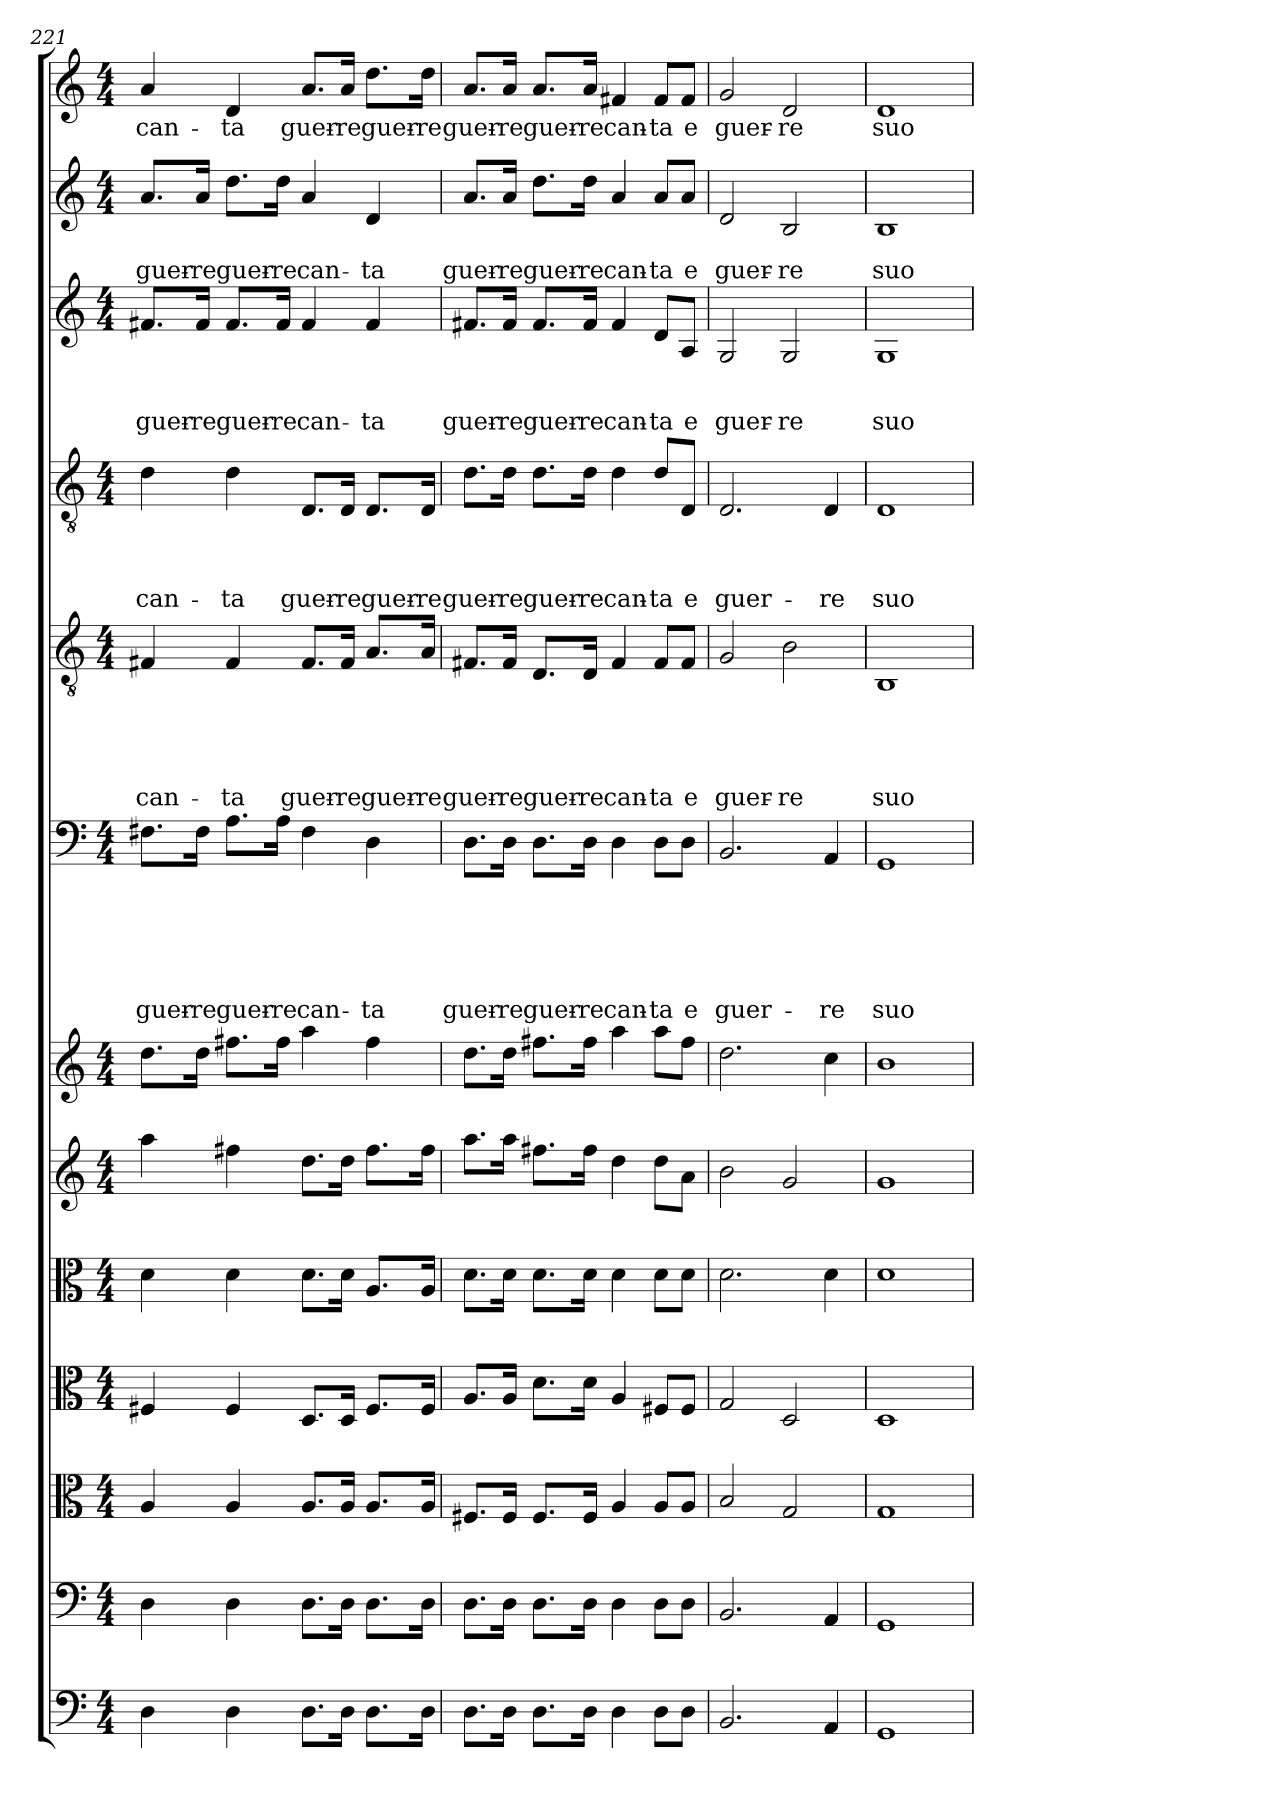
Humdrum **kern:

**kern	**kern	**kern	**kern	**kern	**kern	**kern	**kern	**text	**text	**text	**text	**text	**text	**kern	**text	**text	**text	**text	**text	**kern	**text	**text	**text	**text	**kern	**text	**text	**text	**kern	**text	**text	**kern	**text
*part13	*part12	*part11	*part10	*part9	*part8	*part7	*part6	*part6	*part6	*part6	*part6	*part6	*part6	*part5	*part5	*part5	*part5	*part5	*part5	*part4	*part4	*part4	*part4	*part4	*part3	*part3	*part3	*part3	*part2	*part2	*part2	*part1	*part1
*staff13	*staff12	*staff11	*staff10	*staff9	*staff8	*staff7	*staff6	*staff6	*staff6	*staff6	*staff6	*staff6	*staff6	*staff5	*staff5	*staff5	*staff5	*staff5	*staff5	*staff4	*staff4	*staff4	*staff4	*staff4	*staff3	*staff3	*staff3	*staff3	*staff2	*staff2	*staff2	*staff1	*staff1
*clefF4	*clefF4	*clefC3	*clefC3	*clefC3	*clefG2	*clefG2	*clefF4	*	*	*	*	*	*	*clefGv2	*	*	*	*	*	*clefGv2	*	*	*	*	*clefG2	*	*	*	*clefG2	*	*	*clefG2	*
*k[]	*k[]	*k[]	*k[]	*k[]	*k[]	*k[]	*k[]	*	*	*	*	*	*	*k[]	*	*	*	*	*	*k[]	*	*	*	*	*k[]	*	*	*	*k[]	*	*	*k[]	*
*C:	*C:	*C:	*C:	*C:	*C:	*C:	*C:	*	*	*	*	*	*	*C:	*	*	*	*	*	*C:	*	*	*	*	*C:	*	*	*	*C:	*	*	*C:	*
*M4/4	*M4/4	*M4/4	*M4/4	*M4/4	*M4/4	*M4/4	*M4/4	*	*	*	*	*	*	*M4/4	*	*	*	*	*	*M4/4	*	*	*	*	*M4/4	*	*	*	*M4/4	*	*	*M4/4	*
=221	=221	=221	=221	=221	=221	=221	=221	=221	=221	=221	=221	=221	=221	=221	=221	=221	=221	=221	=221	=221	=221	=221	=221	=221	=221	=221	=221	=221	=221	=221	=221	=221	=221
!	!	!	!	!	!	!	!	!	!	!	!	!	!LO:LY:b	!	!	!	!	!	!LO:LY:b	!	!	!	!	!LO:LY:b	!	!	!	!LO:LY:b	!	!	!LO:LY:b	!	!LO:LY:b
4D\	4D\	4A/	4F#X/	4d\	4aa\	8.dd\L	8.F#X\L	.	.	.	.	.	guer-	4F#X/	.	.	.	.	can-	4d\	.	.	.	can-	8.f#X/L	.	.	guer-	8.a/L	.	guer-	4a/	can-
!	!	!	!	!	!	!	!	!	!	!	!	!	!LO:LY:b	!	!	!	!	!	!	!	!	!	!	!	!	!	!	!LO:LY:b	!	!	!LO:LY:b	!	!
.	.	.	.	.	.	16dd\Jk	16F#\Jk	.	.	.	.	.	-re	.	.	.	.	.	.	.	.	.	.	.	16f#/Jk	.	.	-re	16a/Jk	.	-re	.	.
!	!	!	!	!	!	!	!	!	!	!	!	!	!LO:LY:b	!	!	!	!	!	!LO:LY:b	!	!	!	!	!LO:LY:b	!	!	!	!LO:LY:b	!	!	!LO:LY:b	!	!LO:LY:b
4D\	4D\	4A/	4F#/	4d\	4ff#X\	8.ff#X\L	8.A\L	.	.	.	.	.	guer-	4F#/	.	.	.	.	-ta	4d\	.	.	.	-ta	8.f#/L	.	.	guer-	8.dd\L	.	guer-	4d/	-ta
!	!	!	!	!	!	!	!	!	!	!	!	!	!LO:LY:b	!	!	!	!	!	!	!	!	!	!	!	!	!	!	!LO:LY:b	!	!	!LO:LY:b	!	!
.	.	.	.	.	.	16ff#\Jk	16A\Jk	.	.	.	.	.	-re	.	.	.	.	.	.	.	.	.	.	.	16f#/Jk	.	.	-re	16dd\Jk	.	-re	.	.
!	!	!	!	!	!	!	!	!	!	!	!	!	!LO:LY:b	!	!	!	!	!	!LO:LY:b	!	!	!	!	!LO:LY:b	!	!	!	!LO:LY:b	!	!	!LO:LY:b	!	!LO:LY:b
8.D\L	8.D\L	8.A/L	8.D/L	8.d\L	8.dd\L	4aa\	4F#\	.	.	.	.	.	can-	8.F#/L	.	.	.	.	guer-	8.D/L	.	.	.	guer-	4f#/	.	.	can-	4a/	.	can-	8.a/L	guer-
!	!	!	!	!	!	!	!	!	!	!	!	!	!	!	!	!	!	!	!LO:LY:b	!	!	!	!	!LO:LY:b	!	!	!	!	!	!	!	!	!LO:LY:b
16D\Jk	16D\Jk	16A/Jk	16D/Jk	16d\Jk	16dd\Jk	.	.	.	.	.	.	.	.	16F#/Jk	.	.	.	.	-re	16D/Jk	.	.	.	-re	.	.	.	.	.	.	.	16a/Jk	-re
!	!	!	!	!	!	!	!	!	!	!	!	!	!LO:LY:b	!	!	!	!	!	!LO:LY:b	!	!	!	!	!LO:LY:b	!	!	!	!LO:LY:b	!	!	!LO:LY:b	!	!LO:LY:b
8.D\L	8.D\L	8.A/L	8.F#/L	8.A/L	8.ff#\L	4ff#\	4D\	.	.	.	.	.	-ta	8.A/L	.	.	.	.	guer-	8.D/L	.	.	.	guer-	4f#/	.	.	-ta	4d/	.	-ta	8.dd\L	guer-
!	!	!	!	!	!	!	!	!	!	!	!	!	!	!	!	!	!	!	!LO:LY:b	!	!	!	!	!LO:LY:b	!	!	!	!	!	!	!	!	!LO:LY:b
16D\Jk	16D\Jk	16A/Jk	16F#/Jk	16A/Jk	16ff#\Jk	.	.	.	.	.	.	.	.	16A/Jk	.	.	.	.	-re	16D/Jk	.	.	.	-re	.	.	.	.	.	.	.	16dd\Jk	-re
=222	=222	=222	=222	=222	=222	=222	=222	=222	=222	=222	=222	=222	=222	=222	=222	=222	=222	=222	=222	=222	=222	=222	=222	=222	=222	=222	=222	=222	=222	=222	=222	=222	=222
!	!	!	!	!	!	!	!	!	!	!	!	!	!LO:LY:b	!	!	!	!	!	!LO:LY:b	!	!	!	!	!LO:LY:b	!	!	!	!LO:LY:b	!	!	!LO:LY:b	!	!LO:LY:b
8.D\L	8.D\L	8.F#X/L	8.A/L	8.d\L	8.aa\L	8.dd\L	8.D\L	.	.	.	.	.	guer-	8.F#X/L	.	.	.	.	guer-	8.d\L	.	.	.	guer-	8.f#X/L	.	.	guer-	8.a/L	.	guer-	8.a/L	guer-
!	!	!	!	!	!	!	!	!	!	!	!	!	!LO:LY:b	!	!	!	!	!	!LO:LY:b	!	!	!	!	!LO:LY:b	!	!	!	!LO:LY:b	!	!	!LO:LY:b	!	!LO:LY:b
16D\Jk	16D\Jk	16F#/Jk	16A/Jk	16d\Jk	16aa\Jk	16dd\Jk	16D\Jk	.	.	.	.	.	-re	16F#/Jk	.	.	.	.	-re	16d\Jk	.	.	.	-re	16f#/Jk	.	.	-re	16a/Jk	.	-re	16a/Jk	-re
!	!	!	!	!	!	!	!	!	!	!	!	!	!LO:LY:b	!	!	!	!	!	!LO:LY:b	!	!	!	!	!LO:LY:b	!	!	!	!LO:LY:b	!	!	!LO:LY:b	!	!LO:LY:b
8.D\L	8.D\L	8.F#/L	8.d\L	8.d\L	8.ff#X\L	8.ff#X\L	8.D\L	.	.	.	.	.	guer-	8.D/L	.	.	.	.	guer-	8.d\L	.	.	.	guer-	8.f#/L	.	.	guer-	8.dd\L	.	guer-	8.a/L	guer-
!	!	!	!	!	!	!	!	!	!	!	!	!	!LO:LY:b	!	!	!	!	!	!LO:LY:b	!	!	!	!	!LO:LY:b	!	!	!	!LO:LY:b	!	!	!LO:LY:b	!	!LO:LY:b
16D\Jk	16D\Jk	16F#/Jk	16d\Jk	16d\Jk	16ff#\Jk	16ff#\Jk	16D\Jk	.	.	.	.	.	-re	16D/Jk	.	.	.	.	-re	16d\Jk	.	.	.	-re	16f#/Jk	.	.	-re	16dd\Jk	.	-re	16a/Jk	-re
!	!	!	!	!	!	!	!	!	!	!	!	!	!LO:LY:b	!	!	!	!	!	!LO:LY:b	!	!	!	!	!LO:LY:b	!	!	!	!LO:LY:b	!	!	!LO:LY:b	!	!LO:LY:b
4D\	4D\	4A/	4A/	4d\	4dd\	4aa\	4D\	.	.	.	.	.	can-	4F#/	.	.	.	.	can-	4d\	.	.	.	can-	4f#/	.	.	can-	4a/	.	can-	4f#X/	can-
!	!	!	!	!	!	!	!	!	!	!	!	!	!LO:LY:b	!	!	!	!	!	!LO:LY:b	!	!	!	!	!LO:LY:b	!	!	!	!LO:LY:b	!	!	!LO:LY:b	!	!LO:LY:b
8D\L	8D\L	8A/L	8F#X/L	8d\L	8dd\L	8aa\L	8D\L	.	.	.	.	.	-ta	8F#/L	.	.	.	.	-ta	8d/L	.	.	.	-ta	8d/L	.	.	-ta	8a/L	.	-ta	8f#/L	-ta
!	!	!	!	!	!	!	!	!	!	!	!	!	!LO:LY:b	!	!	!	!	!	!LO:LY:b	!	!	!	!	!LO:LY:b	!	!	!	!LO:LY:b	!	!	!LO:LY:b	!	!LO:LY:b
8D\J	8D\J	8A/J	8F#/J	8d\J	8a\J	8ff#\J	8D\J	.	.	.	.	.	e	8F#/J	.	.	.	.	e	8D/J	.	.	.	e	8A/J	.	.	e	8a/J	.	e	8f#/J	e
!!LO:PB:g=z
=223	=223	=223	=223	=223	=223	=223	=223	=223	=223	=223	=223	=223	=223	=223	=223	=223	=223	=223	=223	=223	=223	=223	=223	=223	=223	=223	=223	=223	=223	=223	=223	=223	=223
!	!	!	!	!	!	!	!	!	!	!	!	!	!LO:LY:b	!	!	!	!	!	!LO:LY:b	!	!	!	!	!LO:LY:b	!	!	!	!LO:LY:b	!	!	!LO:LY:b	!	!LO:LY:b
2.BB/	2.BB/	2B/	2G/	2.d\	2b\	2.dd\	2.BB/	.	.	.	.	.	guer-	2G/	.	.	.	.	guer-	2.D/	.	.	.	guer-	2G/	.	.	guer-	2d/	.	guer-	2g/	guer-
!	!	!	!	!	!	!	!	!	!	!	!	!	!	!	!	!	!	!	!LO:LY:b	!	!	!	!	!	!	!	!	!LO:LY:b	!	!	!LO:LY:b	!	!LO:LY:b
.	.	2G/	2D/	.	2g/	.	.	.	.	.	.	.	.	2B\	.	.	.	.	-re	.	.	.	.	.	2G/	.	.	-re	2B/	.	-re	2d/	-re
!	!	!	!	!	!	!	!	!	!	!	!	!	!LO:LY:b	!	!	!	!	!	!	!	!	!	!	!LO:LY:b	!	!	!	!	!	!	!	!	!
4AA/	4AA/	.	.	4d\	.	4cc\	4AA/	.	.	.	.	.	-re	.	.	.	.	.	.	4D/	.	.	.	-re	.	.	.	.	.	.	.	.	.
=224	=224	=224	=224	=224	=224	=224	=224	=224	=224	=224	=224	=224	=224	=224	=224	=224	=224	=224	=224	=224	=224	=224	=224	=224	=224	=224	=224	=224	=224	=224	=224	=224	=224
!	!	!	!	!	!	!	!	!	!	!	!	!	!LO:LY:b	!	!	!	!	!	!LO:LY:b	!	!	!	!	!LO:LY:b	!	!	!	!LO:LY:b	!	!	!LO:LY:b	!	!LO:LY:b
1GG	1GG	1G	1D	1d	1g	1b	1GG	.	.	.	.	.	suo-	1BB	.	.	.	.	suo-	1D	.	.	.	suo-	1G	.	.	suo-	1B	.	suo-	1d	suo-
=	=	=	=	=	=	=	=	=	=	=	=	=	=	=	=	=	=	=	=	=	=	=	=	=	=	=	=	=	=	=	=	=	=
*-	*-	*-	*-	*-	*-	*-	*-	*-	*-	*-	*-	*-	*-	*-	*-	*-	*-	*-	*-	*-	*-	*-	*-	*-	*-	*-	*-	*-	*-	*-	*-	*-	*-
